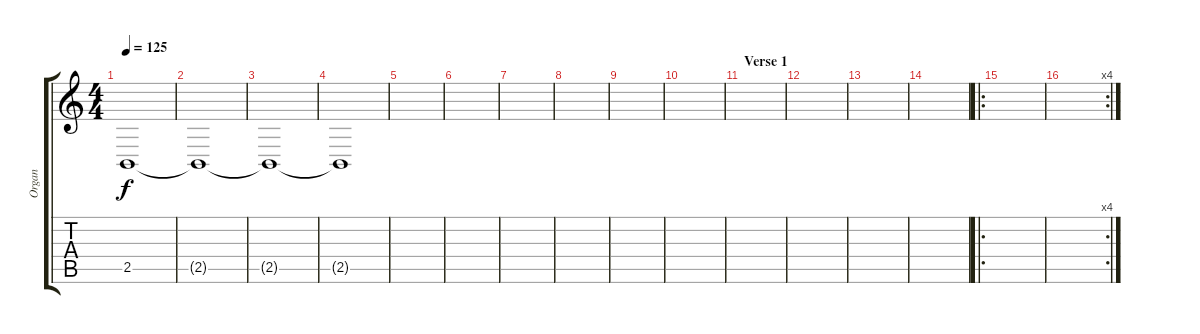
\track ("Organ" "Organ") {instrument churchorgan}
\staff {score tabs}
\tuning (E4 B3 G3 D3 A2 E2) {hide}
\ts (4 4)
\tempo 125
\clef g2
\ks c
2.5{t}.1{dy f} |
2.5{t}.1 |
2.5{t}.1 |
2.5{t}.1 |
|
|
|
|
|
|
\section ("" "Verse 1")
|
|
|
|
\ro
|
\rc 4
